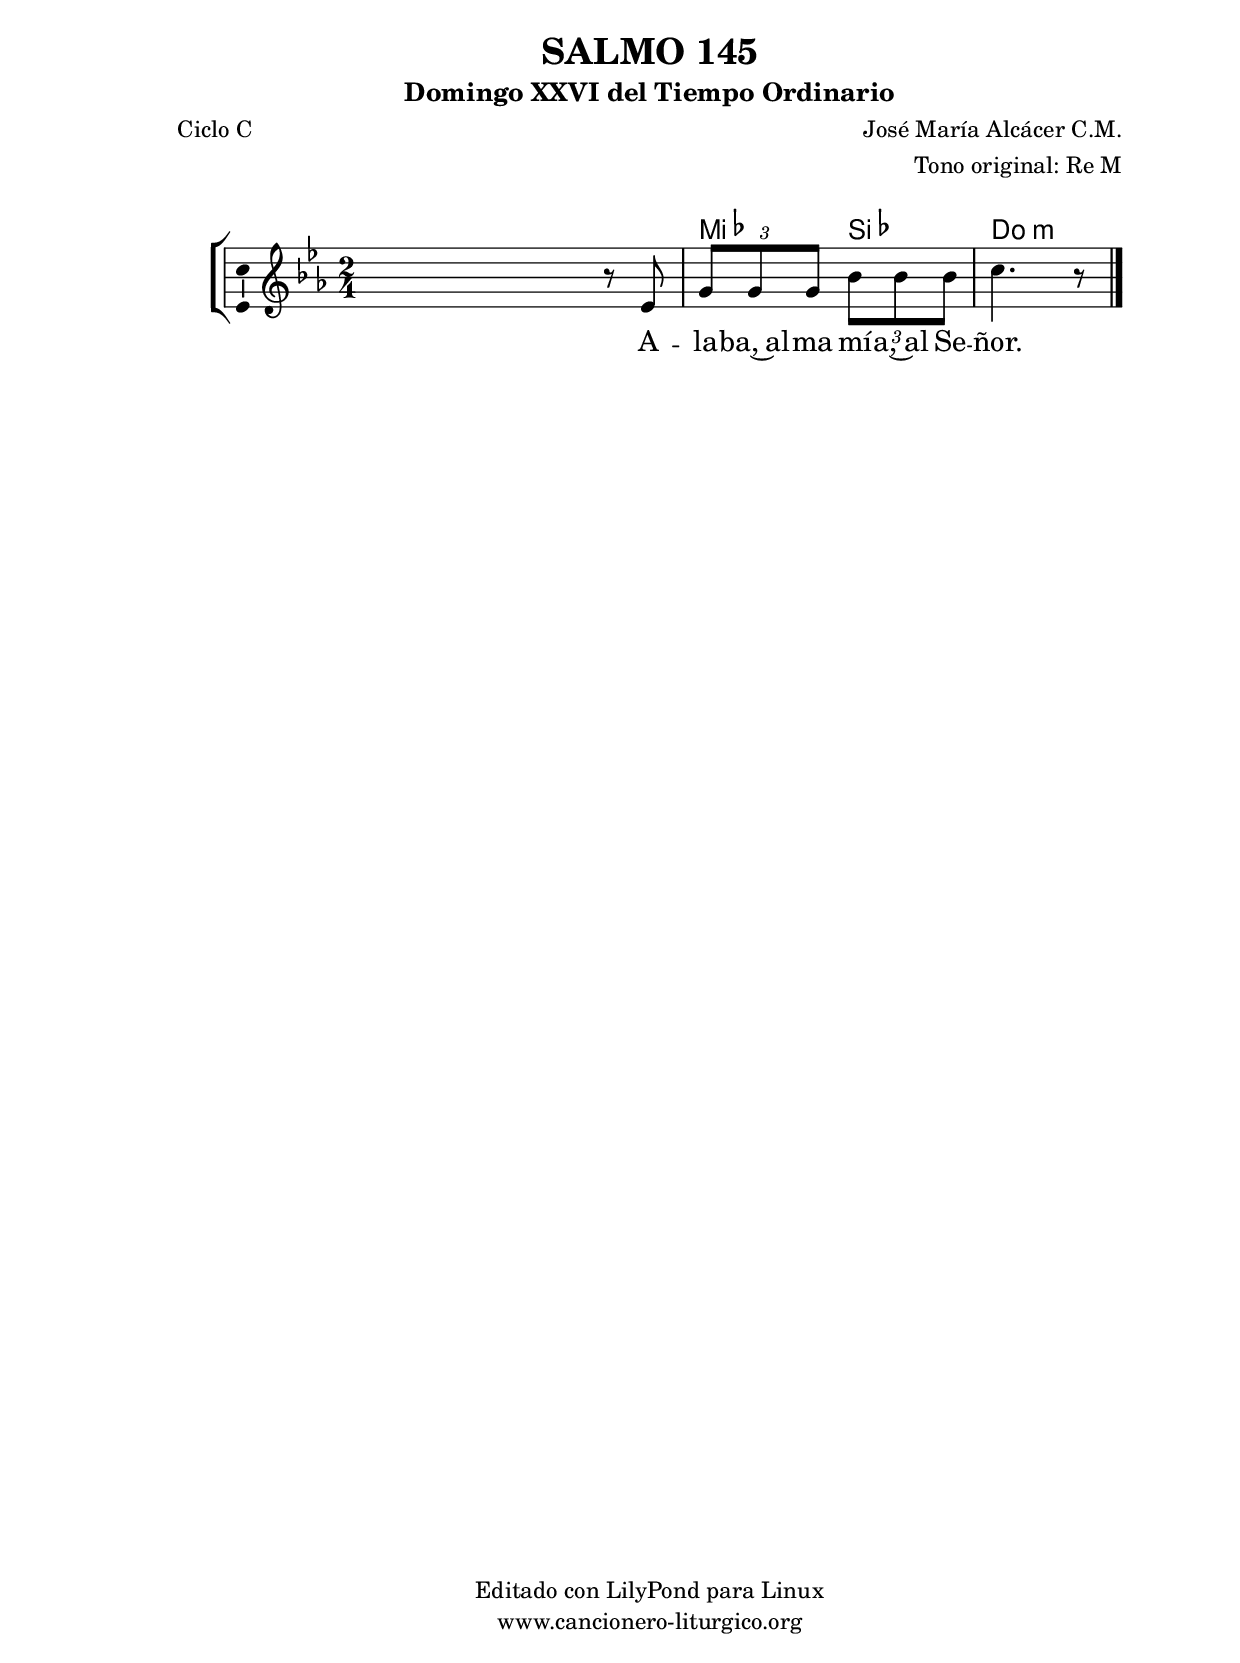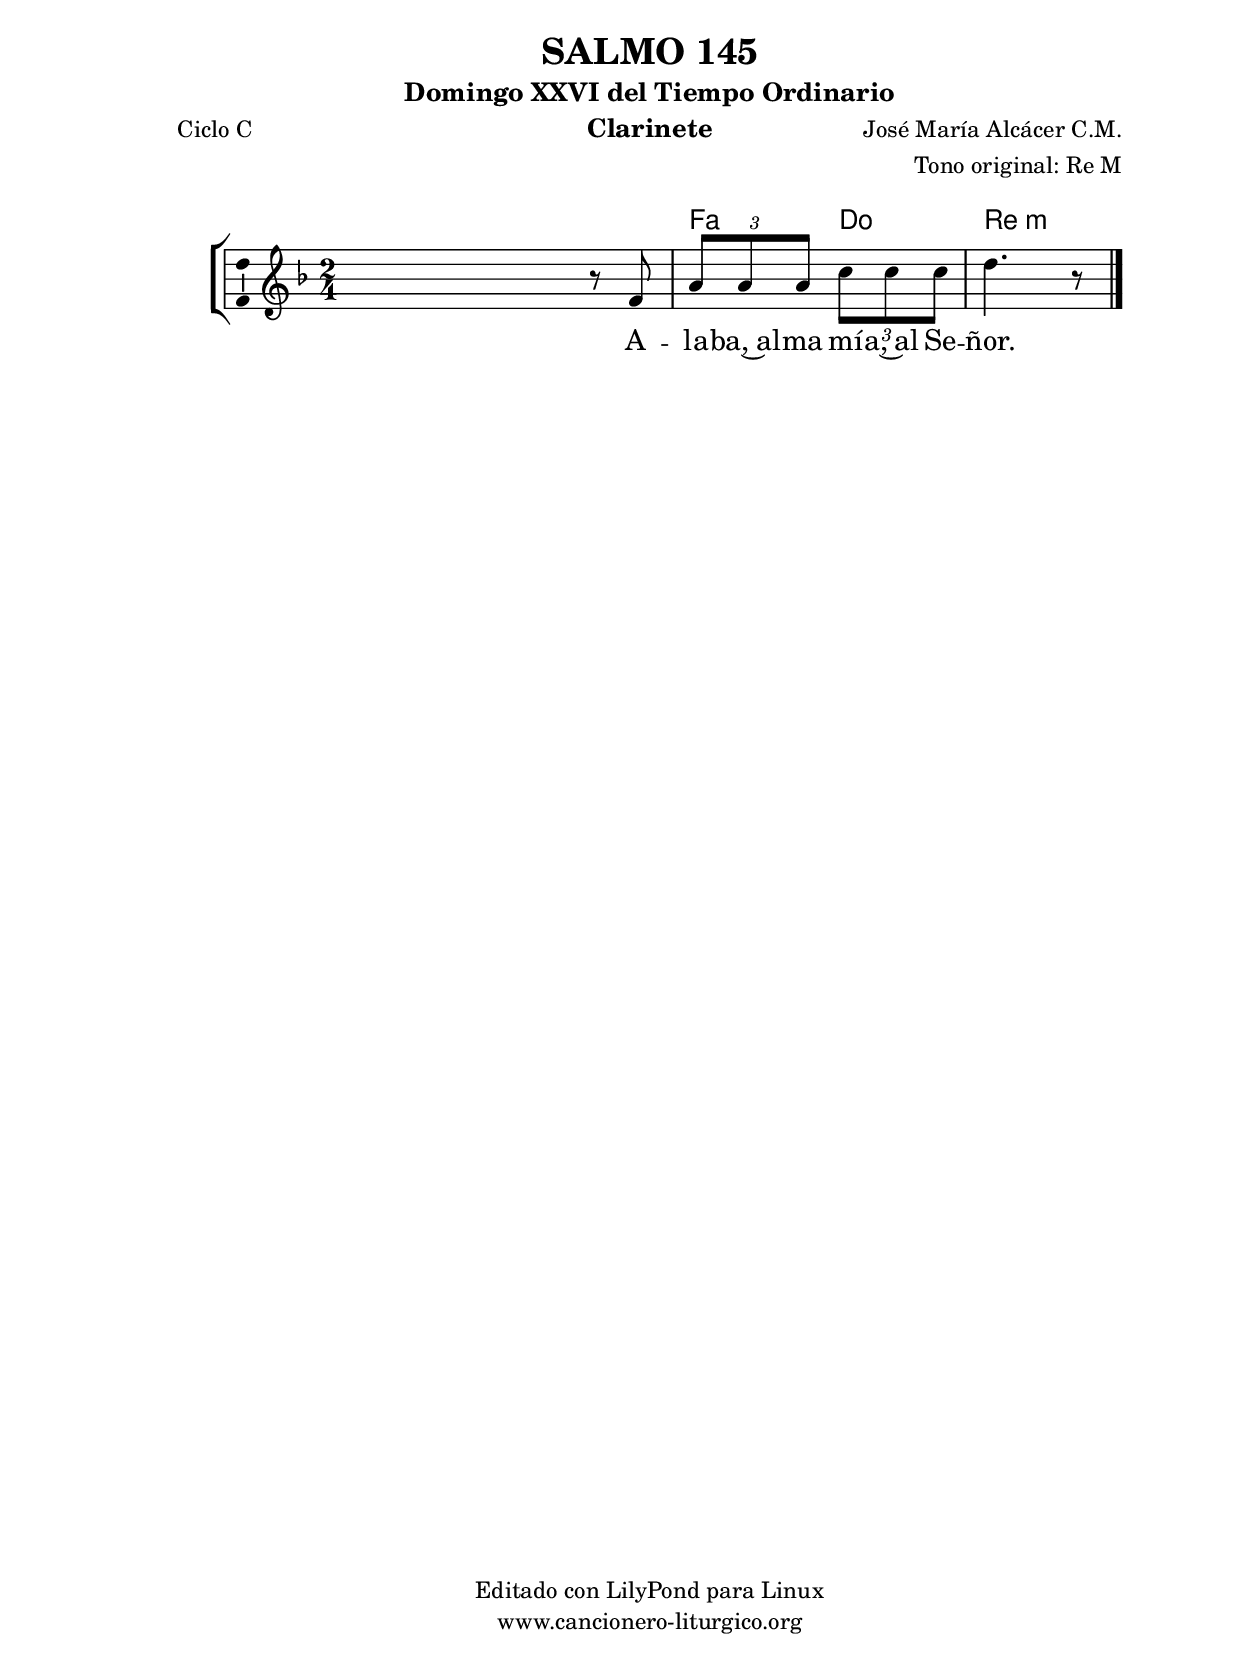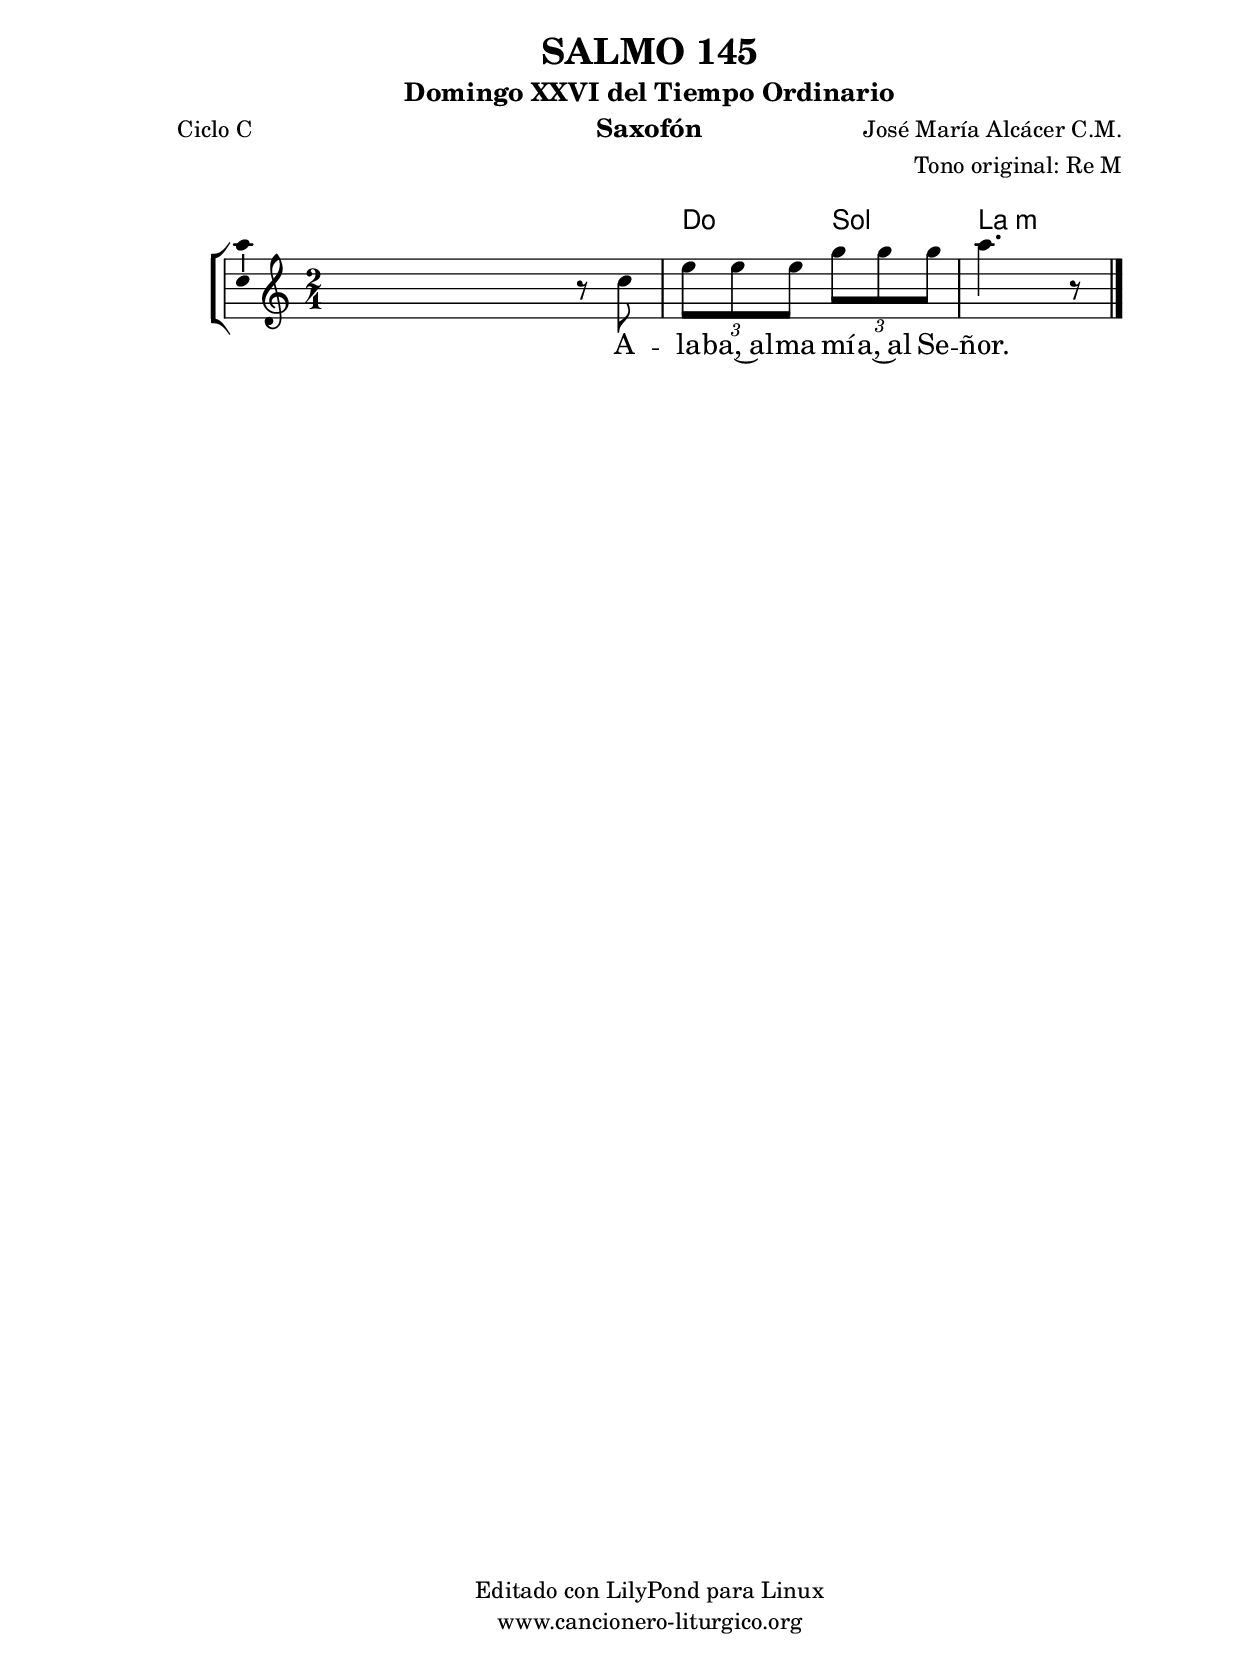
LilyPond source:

%
%para convertir .midi en .wav:
%timidity filename.midi -Ow -o finename.wav
%
%
%Para convertir de .wav a .mp3:
%lame -h -m j filename.wav
%
%
%para escuchar el midi:
%timidity nombrefichero.midi
%


%versión de lilypond para la que se ha escrito esta partitura:
\version "2.16.0"

	%Tamaño papel
	#(set-default-paper-size "a4")
	%Tamaño partitura
	#(set-global-staff-size 20)
	%No responde al pulsar sobre una nota
	#(ly:set-option 'point-and-click #f)

%parámetros del encabezamiento:
\header {
	title = "SALMO 145"
	subtitle = "Domingo XXVI del Tiempo Ordinario"
	composer = "José María Alcácer C.M."
	poet = "Ciclo C"
	meter = ""
	arranger = "Tono original: Re M"
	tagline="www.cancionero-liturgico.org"
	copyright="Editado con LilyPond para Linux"
	}

%parámetros asociados al papel:
\paper  {
	oddHeaderMarkup = \markup {\fill-line { \on-the-fly #not-first-page \fromproperty #'header:title \on-the-fly #not-first-page \fromproperty #'header:composer }}
	evenHeaderMarkup = \markup {\fill-line { \fromproperty #'header:composer \fromproperty #'header:title }}
	#(set-paper-size "a4")
	print-page-number = ##f
	first-page-number = 1
	print-first-page-number = ##f
%	head-separation = 3.0 \cm
	top-margin = 2.0 \cm
	bottom-margin = 0.5\cm
%%%	bottom-margin = -1.0\cm
	left-margin = 3.0 \cm
	line-width = 16.0 \cm 
	indent = 8\mm
	interscoreline = 2.\mm
	between-system-space = 15\mm
%	para que las partituras no llenen la hoja:
	ragged-bottom = ##t
%	idem para la última hoja:
	ragged-last-bottom = ##f
%	para que las partituras llenen el ancho del papel:
	ragged-last = ##f
	after-title-space = 2.5 \cm
%page-count=1
%system-count=8

	%Flexible Vertical Spacing
%	markup-markup-spacing =
%	#'((basic-distance . 15) (minimum-distance . 15) (padding . 3))
	markup-system-spacing =
	#'((basic-distance . 15) (minimum-distance . 15) (padding . 3))
	system-system-spacing =
	#'((basic-distance . 15) (minimum-distance . 15) (padding . 3))
	score-system-spacing =
	#'((basic-distance . 15) (minimum-distance . 15) (padding . 5))
%	top-system-spacing = % header
%	#'((basic-distance . 8) (minimum-distance . 0) (padding . 3))
%	top-markup-spacing =
%	#'((basic-distance . 20) (minimum-distance . 20) (padding . 3))
	last-bottom-spacing = % footer
	#'((basic-distance . 5) (minimum-distance . 5) (padding . 3))
%	score-markup-spacing =
%	#'((basic-distance . 16) (minimum-distance . 13) (padding . 3))

	}


%parámetros que afectan a toda la partitura:
global =  {
	%clave de sol (G):
	\clef G
	%armadura:
	\transpose d ees
	\key d \major
	\tempo 4=63
	\set Score.tempoHideNote = ##t
	}


acordes = {
	\italianChords
	\chordmode {
	\transpose d ees
{

s2
d4 a b2:m

	}
	}
}

melodia = 
	\transpose d ees
{
	\relative c'{

\time 2/4

s4 r8 d8
\times 2/3 {fis8 fis fis} \times 2/3 {a8 a a}
b4. r8

	\bar "|."
	}
	}


texto = \lyricmode {
A -- la -- ba,~al -- ma mí -- a,~al Se -- ñor.
	}


acordesStaff = \context ChordNames = acordesStaff <<
	\set chordChanges = ##t
	\acordes
	>>


vozStaff = \context Voice = vozStaff
\with {\consists "Ambitus_engraver"}
<<
%	\set Staff.instrumentName = ""
%	\set Staff.shortInstrumentName = ""
%	\set Staff.midiInstrument = #"clarinet"
%	\set Staff.midiInstrument = #"cello"
%	\set Staff.midiInstrument = #"flute"
	\set Staff.midiInstrument = #"electric guitar (jazz)"
%	\set Staff.midiInstrument = #"english horn"
%	\set Staff.midiInstrument = #"violin"
%	\set Staff.midiInstrument = #"glockenspiel"
	\set Staff.midiMinimumVolume = #0.7
	\set Staff.midiMaximumVolume = #0.9
	\global
	\melodia
	>>


textoStaff = \context Lyrics = textoStaff <<
	\lyricsto vozStaff \texto
	>>

\book {
	\score {
		\context ChoirStaff {
			\override StaffGroup.SystemStartBracket #'collapse-height = #1
			\override Score.SystemStartBar #'collapse-height = #1
			<<
			\acordesStaff
			\vozStaff
			\textoStaff
			>>
			}
		\layout {
	    		\context {
				\Lyrics
				\override LyricText #'font-size = #2
				}
	   		 \context {
				\Score
				%fontSize = #3
				\override StaffSymbol #'staff-space = #(magstep +3)
				%\override Beam #'thickness = #0.55
				%\override SpacingSpanner #'spacing-increment = #1.0
				%\override Slur #'height-limit = #1.5
				}
			}
		}
	\score {
		\unfoldRepeats
		\context ChoirStaff {
			<<
			\acordesStaff
			\vozStaff
			>>
			}
		\midi {
	  		\context {
	  			\Score
				tempoWholesPerMinute = #(ly:make-moment 70 4)
				}
			}
		}
	}

%Partitura para clarinete
#(define output-suffix "C")
\book {
	\header{
		instrument = "Clarinete"
		}
	\score {
		\context ChoirStaff {
			\override StaffGroup.SystemStartBracket #'collapse-height = #1
			\override Score.SystemStartBar #'collapse-height = #1
\transpose c d
			<<
			\acordesStaff
			\vozStaff
			\textoStaff
			>>
			}
		\layout {
	    		\context {
				\Lyrics
				\override LyricText #'font-size = #2
				}
	   		 \context {
				\Score
				%fontSize = #3
				\override StaffSymbol #'staff-space = #(magstep +3)
				%\override Beam #'thickness = #0.55
				%\override SpacingSpanner #'spacing-increment = #1.0
				%\override Slur #'height-limit = #1.5
				}
			}
		}
	}

%Partitura para saxofón
#(define output-suffix "S")
\book {
	\header{
		instrument = "Saxofón"
		}
	\score {
		\context ChoirStaff {
			\override StaffGroup.SystemStartBracket #'collapse-height = #1
			\override Score.SystemStartBar #'collapse-height = #1
\transpose c a
			<<
			\acordesStaff
			\vozStaff
			\textoStaff
			>>
			}
		\layout {
	    		\context {
				\Lyrics
				\override LyricText #'font-size = #2
				}
	   		 \context {
				\Score
				%fontSize = #3
				\override StaffSymbol #'staff-space = #(magstep +3)
				%\override Beam #'thickness = #0.55
				%\override SpacingSpanner #'spacing-increment = #1.0
				%\override Slur #'height-limit = #1.5
				}
			}
		}
	}

